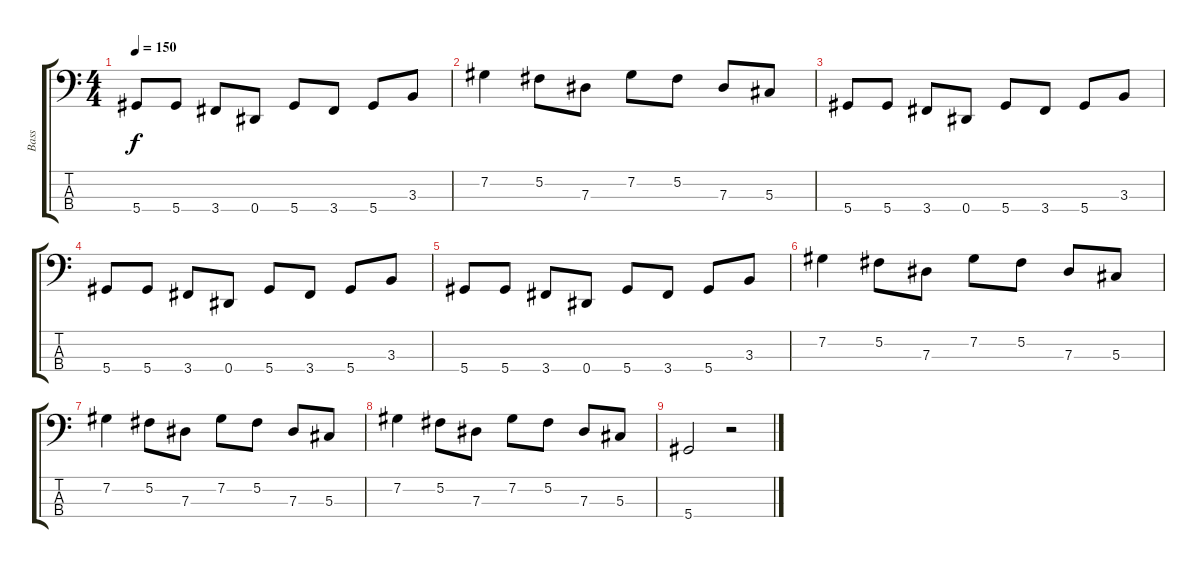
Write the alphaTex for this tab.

\track ("Bass" "Bass") {instrument electricbassfinger}
\staff {score tabs}
\tuning (Gb2 Db2 Ab1 Eb1) {hide}
\ts (4 4)
\tempo 150
\clef f4
\ks c
5.4.8{dy f} 5.4.8 3.4.8 0.4.8 5.4.8 3.4.8 5.4.8 3.3.8 |
7.2.4 5.2.8 7.3.8 7.2.8 5.2.8 7.3.8 5.3.8 |
5.4.8 5.4.8 3.4.8 0.4.8 5.4.8 3.4.8 5.4.8 3.3.8 |
5.4.8 5.4.8 3.4.8 0.4.8 5.4.8 3.4.8 5.4.8 3.3.8 |
5.4.8 5.4.8 3.4.8 0.4.8 5.4.8 3.4.8 5.4.8 3.3.8 |
7.2.4 5.2.8 7.3.8 7.2.8 5.2.8 7.3.8 5.3.8 |
7.2.4 5.2.8 7.3.8 7.2.8 5.2.8 7.3.8 5.3.8 |
7.2.4 5.2.8 7.3.8 7.2.8 5.2.8 7.3.8 5.3.8 |
5.4.2 r.2
